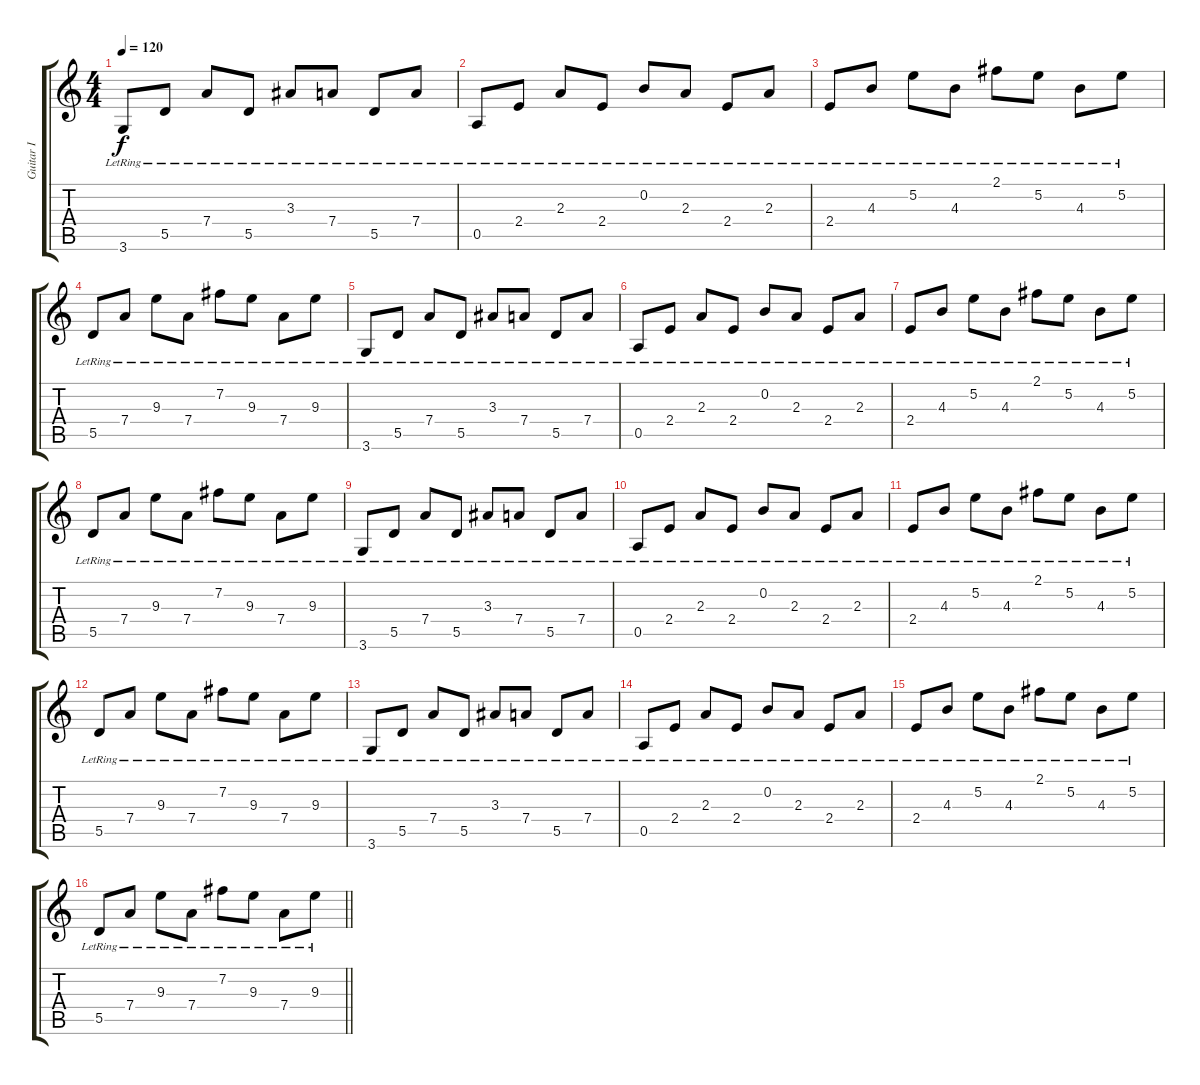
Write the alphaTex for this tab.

\track ("Guitar I" "Guitar I") {instrument electricguitarclean}
\staff {score tabs}
\tuning (E4 B3 G3 D3 A2 E2) {hide}
\ts (4 4)
\tempo 120
\clef g2
\ks c
3.6{lr}.8{dy f} 5.5{lr}.8 7.4{lr}.8 5.5{lr}.8 3.3{lr}.8 7.4{lr}.8 5.5{lr}.8 7.4{lr}.8 |
0.5{lr}.8 2.4{lr}.8 2.3{lr}.8 2.4{lr}.8 0.2{lr}.8 2.3{lr}.8 2.4{lr}.8 2.3{lr}.8 |
2.4{lr}.8 4.3{lr}.8 5.2{lr}.8 4.3{lr}.8 2.1{lr}.8 5.2{lr}.8 4.3{lr}.8 5.2{lr}.8 |
5.5{lr}.8 7.4{lr}.8 9.3{lr}.8 7.4{lr}.8 7.2{lr}.8 9.3{lr}.8 7.4{lr}.8 9.3{lr}.8 |
3.6{lr}.8 5.5{lr}.8 7.4{lr}.8 5.5{lr}.8 3.3{lr}.8 7.4{lr}.8 5.5{lr}.8 7.4{lr}.8 |
0.5{lr}.8 2.4{lr}.8 2.3{lr}.8 2.4{lr}.8 0.2{lr}.8 2.3{lr}.8 2.4{lr}.8 2.3{lr}.8 |
2.4{lr}.8 4.3{lr}.8 5.2{lr}.8 4.3{lr}.8 2.1{lr}.8 5.2{lr}.8 4.3{lr}.8 5.2{lr}.8 |
5.5{lr}.8 7.4{lr}.8 9.3{lr}.8 7.4{lr}.8 7.2{lr}.8 9.3{lr}.8 7.4{lr}.8 9.3{lr}.8 |
3.6{lr}.8{instrument distortionguitar} 5.5{lr}.8 7.4{lr}.8 5.5{lr}.8 3.3{lr}.8 7.4{lr}.8 5.5{lr}.8 7.4{lr}.8 |
0.5{lr}.8 2.4{lr}.8 2.3{lr}.8 2.4{lr}.8 0.2{lr}.8 2.3{lr}.8 2.4{lr}.8 2.3{lr}.8 |
2.4{lr}.8 4.3{lr}.8 5.2{lr}.8 4.3{lr}.8 2.1{lr}.8 5.2{lr}.8 4.3{lr}.8 5.2{lr}.8 |
5.5{lr}.8 7.4{lr}.8 9.3{lr}.8 7.4{lr}.8 7.2{lr}.8 9.3{lr}.8 7.4{lr}.8 9.3{lr}.8 |
3.6{lr}.8 5.5{lr}.8 7.4{lr}.8 5.5{lr}.8 3.3{lr}.8 7.4{lr}.8 5.5{lr}.8 7.4{lr}.8 |
0.5{lr}.8 2.4{lr}.8 2.3{lr}.8 2.4{lr}.8 0.2{lr}.8 2.3{lr}.8 2.4{lr}.8 2.3{lr}.8 |
2.4{lr}.8 4.3{lr}.8 5.2{lr}.8 4.3{lr}.8 2.1{lr}.8 5.2{lr}.8 4.3{lr}.8 5.2{lr}.8 |
\barLineRight lightlight
5.5{lr}.8 7.4{lr}.8 9.3{lr}.8 7.4{lr}.8 7.2{lr}.8 9.3{lr}.8 7.4{lr}.8 9.3{lr}.8
